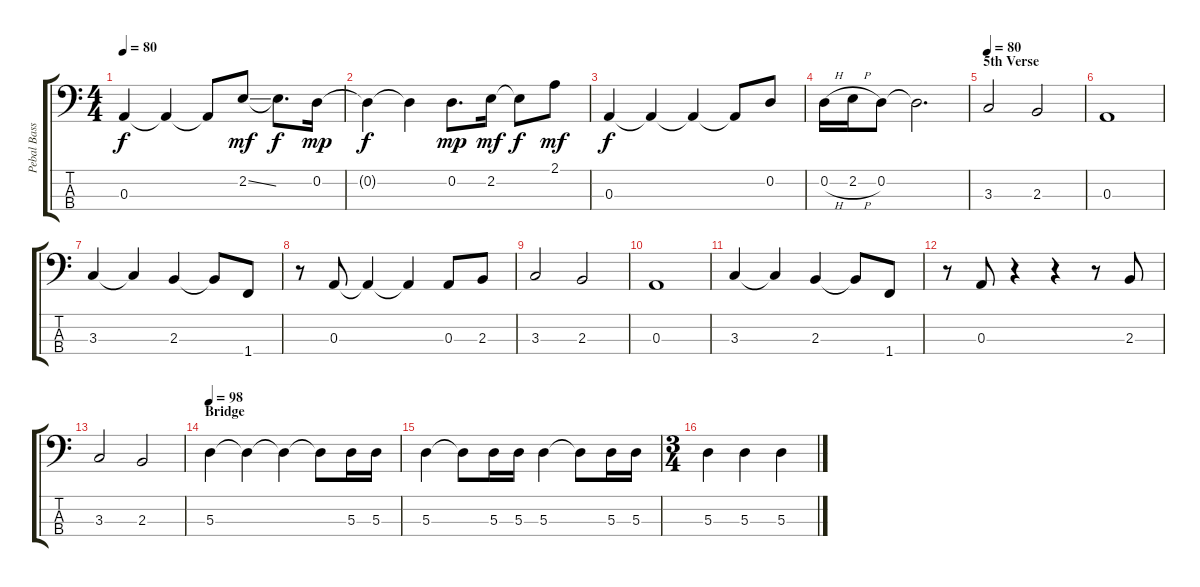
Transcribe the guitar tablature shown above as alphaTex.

\track ("Pebal Bass" "Pebal Bass") {instrument electricbassfinger}
\staff {score tabs}
\tuning (G2 D2 A1 E1) {hide}
\ts (4 4)
\tempo 80
\clef f4
\ks c
0.3.4{dy f} 0.3{t}.4 0.3{t}.8 2.2{ss}.8{dy mf} 2.2{t}.8{d dy f} 0.2.16{dy mp} |
0.2{t}.4{dy f} 0.2{t}.4 0.2.8{d dy mp} 2.2.16{dy mf} 2.2{t}.8{dy f} 2.1.8{dy mf} |
0.3.4{dy f} 0.3{t}.4 0.3{t}.4 0.3{t}.8 0.2.8 |
0.2{h}.16 2.2{h}.16 0.2.8 0.2{t}.2{d} |
\section ("" "5th Verse")
\tempo 80
3.3.2 2.3.2 |
0.3.1 |
3.3.4 3.3{t}.4 2.3.4 2.3{t}.8 1.4.8 |
r.8 0.3.8 0.3{t}.4 0.3{t}.4 0.3.8 2.3.8 |
3.3.2 2.3.2 |
0.3.1 |
3.3.4 3.3{t}.4 2.3.4 2.3{t}.8 1.4.8 |
r.8 0.3.8 r.4 r.4 r.8 2.3.8 |
3.3.2 2.3.2 |
\section ("" "Bridge")
\tempo 98
5.3.4 5.3{t}.4 5.3{t}.4 5.3{t}.8 5.3.16 5.3.16 |
5.3.4 5.3{t}.8 5.3.16 5.3.16 5.3.4 5.3{t}.8 5.3.16 5.3.16 |
\ts (3 4)
5.3.4 5.3.4 5.3.4
